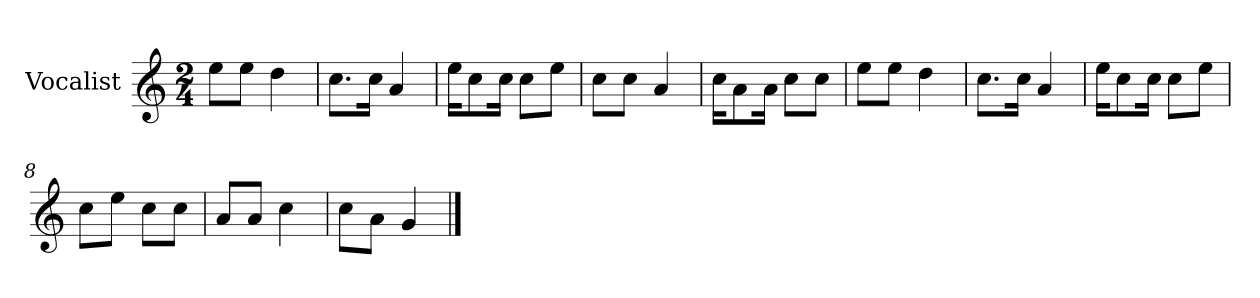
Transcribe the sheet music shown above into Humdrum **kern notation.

**kern
*part1
*staff1
*I"Vocalist
*k[]
*C:
*M2/4
=
8eeL
8eeJ
4dd
=1
8.ccL
16ccJk
4a
=2
16eeKL
8cc
16ccJk
8ccL
8eeJ
=3
8ccL
8ccJ
4a
=4
16ccKL
8a
16aJk
8ccL
8ccJ
=5
8eeL
8eeJ
4dd
=6
8.ccL
16ccJk
4a
=7
16eeKL
8cc
16ccJk
8ccL
8eeJ
=8
8ccL
8eeJ
8ccL
8ccJ
=9
8aL
8aJ
4cc
=10
8ccL
8aJ
4g
==
*-
